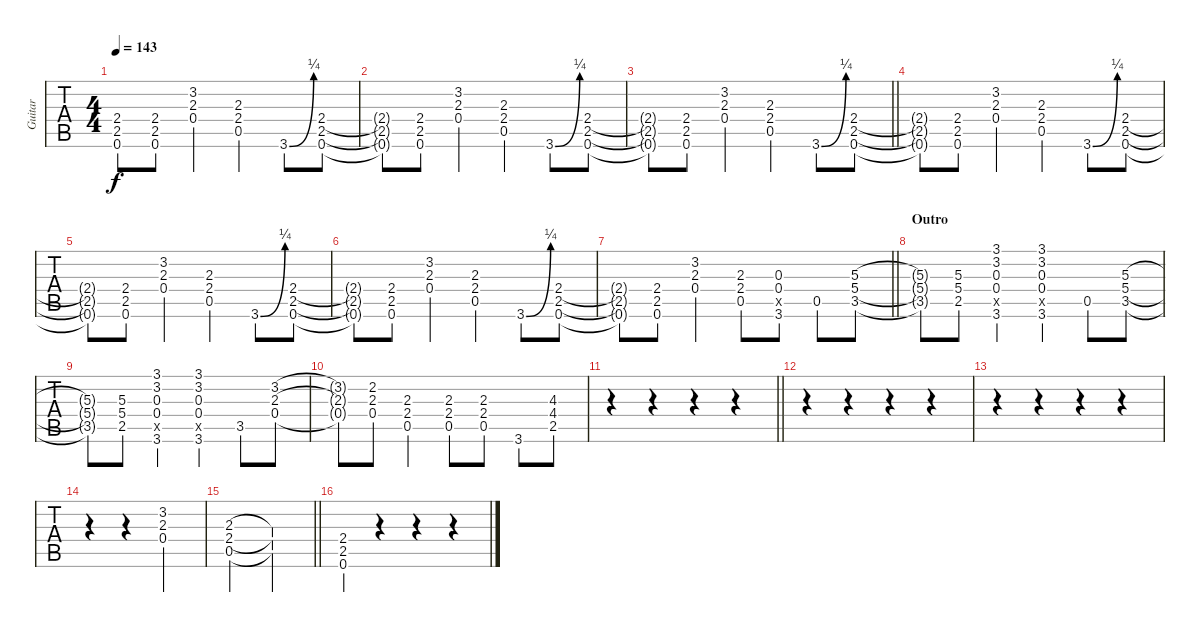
\track ("Guitar" "Guitar") {instrument distortionguitar}
\staff {tabs}
\tuning (F4 C4 Ab3 Eb3 Bb2 F2) {hide}
\ts (4 4)
\tempo 143
\clef g2
\ks c
(2.4{t} 2.5{t} 0.6{t}).8{dy f} (2.4 2.5 0.6).8 (3.2 2.3 0.4).4 (2.3 2.4 0.5).4 3.6{be (bend 0 0 60 1)}.8 (2.4 2.5 0.6).8 |
(2.4{t} 2.5{t} 0.6{t}).8 (2.4 2.5 0.6).8 (3.2 2.3 0.4).4 (2.3 2.4 0.5).4 3.6{be (bend 0 0 60 1)}.8 (2.4 2.5 0.6).8 |
\barLineRight lightlight
(2.4{t} 2.5{t} 0.6{t}).8 (2.4 2.5 0.6).8 (3.2 2.3 0.4).4 (2.3 2.4 0.5).4 3.6{be (bend 0 0 60 1)}.8 (2.4 2.5 0.6).8 |
(2.4{t} 2.5{t} 0.6{t}).8 (2.4 2.5 0.6).8 (3.2 2.3 0.4).4 (2.3 2.4 0.5).4 3.6{be (bend 0 0 60 1)}.8 (2.4 2.5 0.6).8 |
(2.4{t} 2.5{t} 0.6{t}).8 (2.4 2.5 0.6).8 (3.2 2.3 0.4).4 (2.3 2.4 0.5).4 3.6{be (bend 0 0 60 1)}.8 (2.4 2.5 0.6).8 |
(2.4{t} 2.5{t} 0.6{t}).8 (2.4 2.5 0.6).8 (3.2 2.3 0.4).4 (2.3 2.4 0.5).4 3.6{be (bend 0 0 60 1)}.8 (2.4 2.5 0.6).8 |
\barLineRight lightlight
(2.4{t} 2.5{t} 0.6{t}).8 (2.4 2.5 0.6).8 (3.2 2.3 0.4).4 (2.3 2.4 0.5).8 (0.3 0.4 0.5{x} 3.6).8 0.5.8 (5.3 5.4 3.5).8 |
\section ("" "Outro")
(5.3{t} 5.4{t} 3.5{t}).8 (5.3 5.4 2.5).8 (3.1 3.2 0.3 0.4 0.5{x} 3.6).4 (3.1 3.2 0.3 0.4 0.5{x} 3.6).4 0.5.8 (5.3 5.4 3.5).8 |
(5.3{t} 5.4{t} 3.5{t}).8 (5.3 5.4 2.5).8 (3.1 3.2 0.3 0.4 0.5{x} 3.6).4 (3.1 3.2 0.3 0.4 0.5{x} 3.6).4 3.5.8 (3.2 2.3 0.4).8 |
(3.2{t} 2.3{t} 0.4{t}).8 (2.2 2.3 0.4).8 (2.3 2.4 0.5).4 (2.3 2.4 0.5).8 (2.3 2.4 0.5).8 3.6.8 (4.3 4.4 2.5).8 |
\barLineRight lightlight
r.4 r.4 r.4 r.4 |
r.4 r.4 r.4 r.4 |
r.4 r.4 r.4 r.4 |
r.4 r.4 (3.2 2.3 0.4).2 |
\barLineRight lightlight
(2.3 2.4 0.5).2 (2.3{t} 2.4{t} 0.5{t}).2 |
(2.4 2.5 0.6).4 r.4 r.4 r.4
